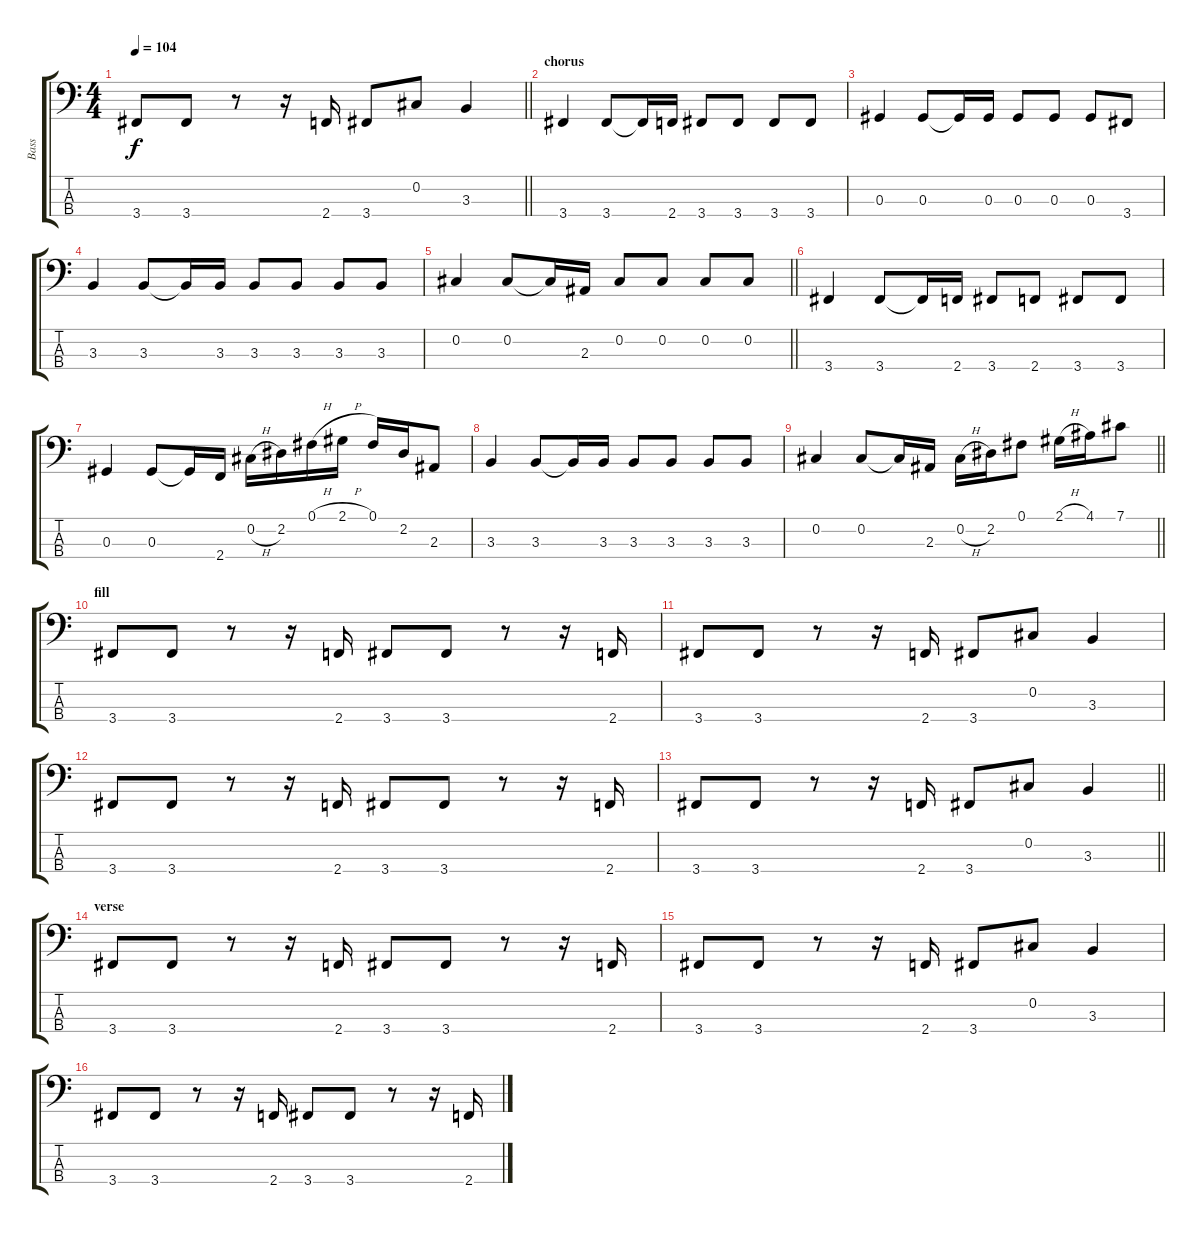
\track ("Bass" "Bass") {instrument electricbasspick}
\staff {score tabs}
\tuning (Gb2 Db2 Ab1 Eb1) {hide}
\ts (4 4)
\tempo 104
\clef f4
\barLineRight lightlight
\ks c
3.4.8{dy f} 3.4.8 r.8 r.16 2.4.16 3.4.8 0.2.8 3.3.4 |
\section ("" "chorus")
3.4.4 3.4.8 3.4{t}.16 2.4.16 3.4.8 3.4.8 3.4.8 3.4.8 |
0.3.4 0.3.8 0.3{t}.16 0.3.16 0.3.8 0.3.8 0.3.8 3.4.8 |
3.3.4 3.3.8 3.3{t}.16 3.3.16 3.3.8 3.3.8 3.3.8 3.3.8 |
\barLineRight lightlight
0.2.4 0.2.8 0.2{t}.16 2.3.16 0.2.8 0.2.8 0.2.8 0.2.8 |
3.4.4 3.4.8 3.4{t}.16 2.4.16 3.4.8 2.4.8 3.4.8 3.4.8 |
0.3.4 0.3.8 0.3{t}.16 2.4.16 0.2{h}.16 2.2.16 0.1{h}.16 2.1{h}.16 0.1.16 2.2.16 2.3.8 |
3.3.4 3.3.8 3.3{t}.16 3.3.16 3.3.8 3.3.8 3.3.8 3.3.8 |
\barLineRight lightlight
0.2.4 0.2.8 0.2{t}.16 2.3.16 0.2{h}.16 2.2.16 0.1.8 2.1{h}.16 4.1.16 7.1.8 |
\section ("" "fill")
3.4.8 3.4.8 r.8 r.16 2.4.16 3.4.8 3.4.8 r.8 r.16 2.4.16 |
3.4.8 3.4.8 r.8 r.16 2.4.16 3.4.8 0.2.8 3.3.4 |
3.4.8 3.4.8 r.8 r.16 2.4.16 3.4.8 3.4.8 r.8 r.16 2.4.16 |
\barLineRight lightlight
3.4.8 3.4.8 r.8 r.16 2.4.16 3.4.8 0.2.8 3.3.4 |
\section ("" "verse")
3.4.8 3.4.8 r.8 r.16 2.4.16 3.4.8 3.4.8 r.8 r.16 2.4.16 |
3.4.8 3.4.8 r.8 r.16 2.4.16 3.4.8 0.2.8 3.3.4 |
3.4.8 3.4.8 r.8 r.16 2.4.16 3.4.8 3.4.8 r.8 r.16 2.4.16
